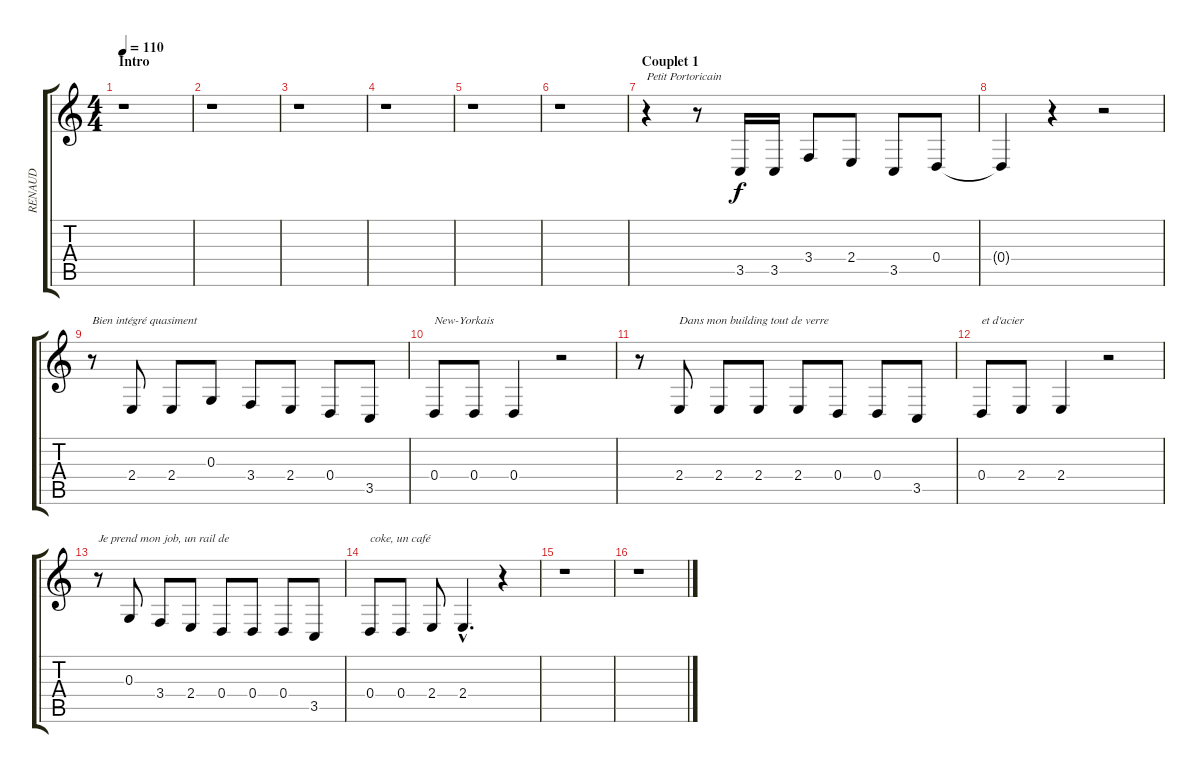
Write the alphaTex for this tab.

\track ("RENAUD" "RENAUD") {instrument acousticgrandpiano}
\staff {score tabs}
\tuning (E4 B3 G3 D3 A2 E2) {hide}
\ts (4 4)
\section ("" "Intro")
\tempo 110
\clef g2
\ks c
r.1{dy f instrument acousticgrandpiano} |
r.1 |
r.1 |
r.1 |
r.1 |
r.1 |
\section ("" "Couplet 1")
r.4{txt "Petit Portoricain"} r.8 3.5.16 3.5.16 3.4.8 2.4.8 3.5.8 0.4.8 |
0.4{t}.4 r.4 r.2 |
r.8{txt "Bien intégré quasiment"} 2.4.8 2.4.8 0.3.8 3.4.8 2.4.8 0.4.8 3.5.8 |
0.4.8{txt "New-Yorkais"} 0.4.8 0.4.4 r.2 |
r.8 2.4.8{txt "Dans mon building tout de verre"} 2.4.8 2.4.8 2.4.8 0.4.8 0.4.8 3.5.8 |
0.4.8{txt "et d'acier"} 2.4.8 2.4.4 r.2 |
r.8{txt "Je prend mon job, un rail de"} 0.3.8 3.4.8 2.4.8 0.4.8 0.4.8 0.4.8 3.5.8 |
0.4.8{txt "coke, un café"} 0.4.8 2.4.8 2.4{hac}.4{d} r.4 |
r.1 |
r.1
